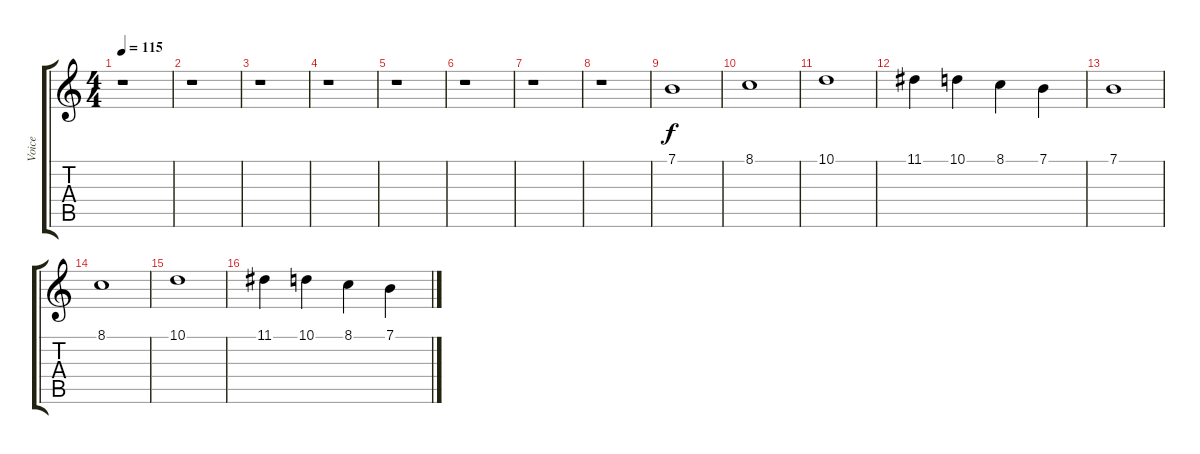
\track ("Voice" "Voice") {instrument voiceoohs}
\staff {score tabs}
\tuning (E4 Db4 A3 E3 A2 E2) {hide}
\ts (4 4)
\tempo 115
\clef g2
\ks c
r.1{dy f} |
r.1 |
r.1 |
r.1 |
r.1 |
r.1 |
r.1 |
r.1 |
7.1.1 |
8.1.1 |
10.1.1 |
11.1.4 10.1.4 8.1.4 7.1.4 |
7.1.1 |
8.1.1 |
10.1.1 |
11.1.4 10.1.4 8.1.4 7.1.4
